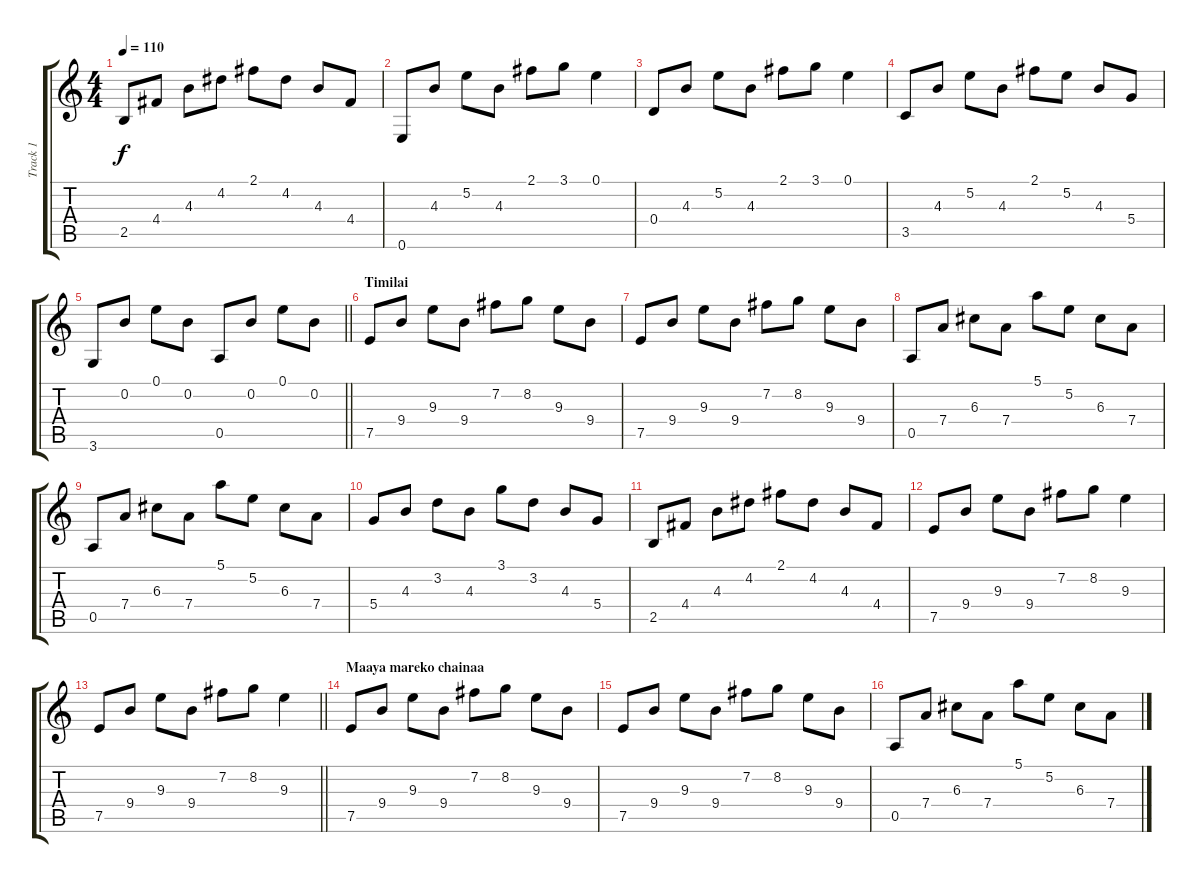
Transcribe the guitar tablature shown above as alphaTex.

\track ("Track 1" "Track 1") {instrument electricguitarjazz}
\staff {score tabs}
\tuning (E4 B3 G3 D3 A2 E2) {hide}
\ts (4 4)
\tempo 110
\clef g2
\ks c
2.5.8{dy f} 4.4.8 4.3.8 4.2.8 2.1.8 4.2.8 4.3.8 4.4.8 |
0.6.8 4.3.8 5.2.8 4.3.8 2.1.8 3.1.8 0.1.4 |
0.4.8 4.3.8 5.2.8 4.3.8 2.1.8 3.1.8 0.1.4 |
3.5.8 4.3.8 5.2.8 4.3.8 2.1.8 5.2.8 4.3.8 5.4.8 |
\barLineRight lightlight
3.6.8 0.2.8 0.1.8 0.2.8 0.5.8 0.2.8 0.1.8 0.2.8 |
\section ("" "Timilai ")
7.5.8 9.4.8 9.3.8 9.4.8 7.2.8 8.2.8 9.3.8 9.4.8 |
7.5.8 9.4.8 9.3.8 9.4.8 7.2.8 8.2.8 9.3.8 9.4.8 |
0.5.8 7.4.8 6.3.8 7.4.8 5.1.8 5.2.8 6.3.8 7.4.8 |
0.5.8 7.4.8 6.3.8 7.4.8 5.1.8 5.2.8 6.3.8 7.4.8 |
5.4.8 4.3.8 3.2.8 4.3.8 3.1.8 3.2.8 4.3.8 5.4.8 |
2.5.8 4.4.8 4.3.8 4.2.8 2.1.8 4.2.8 4.3.8 4.4.8 |
7.5.8 9.4.8 9.3.8 9.4.8 7.2.8 8.2.8 9.3.4 |
\barLineRight lightlight
7.5.8 9.4.8 9.3.8 9.4.8 7.2.8 8.2.8 9.3.4 |
\section ("" "Maaya mareko chainaa")
7.5.8 9.4.8 9.3.8 9.4.8 7.2.8 8.2.8 9.3.8 9.4.8 |
7.5.8 9.4.8 9.3.8 9.4.8 7.2.8 8.2.8 9.3.8 9.4.8 |
0.5.8 7.4.8 6.3.8 7.4.8 5.1.8 5.2.8 6.3.8 7.4.8
